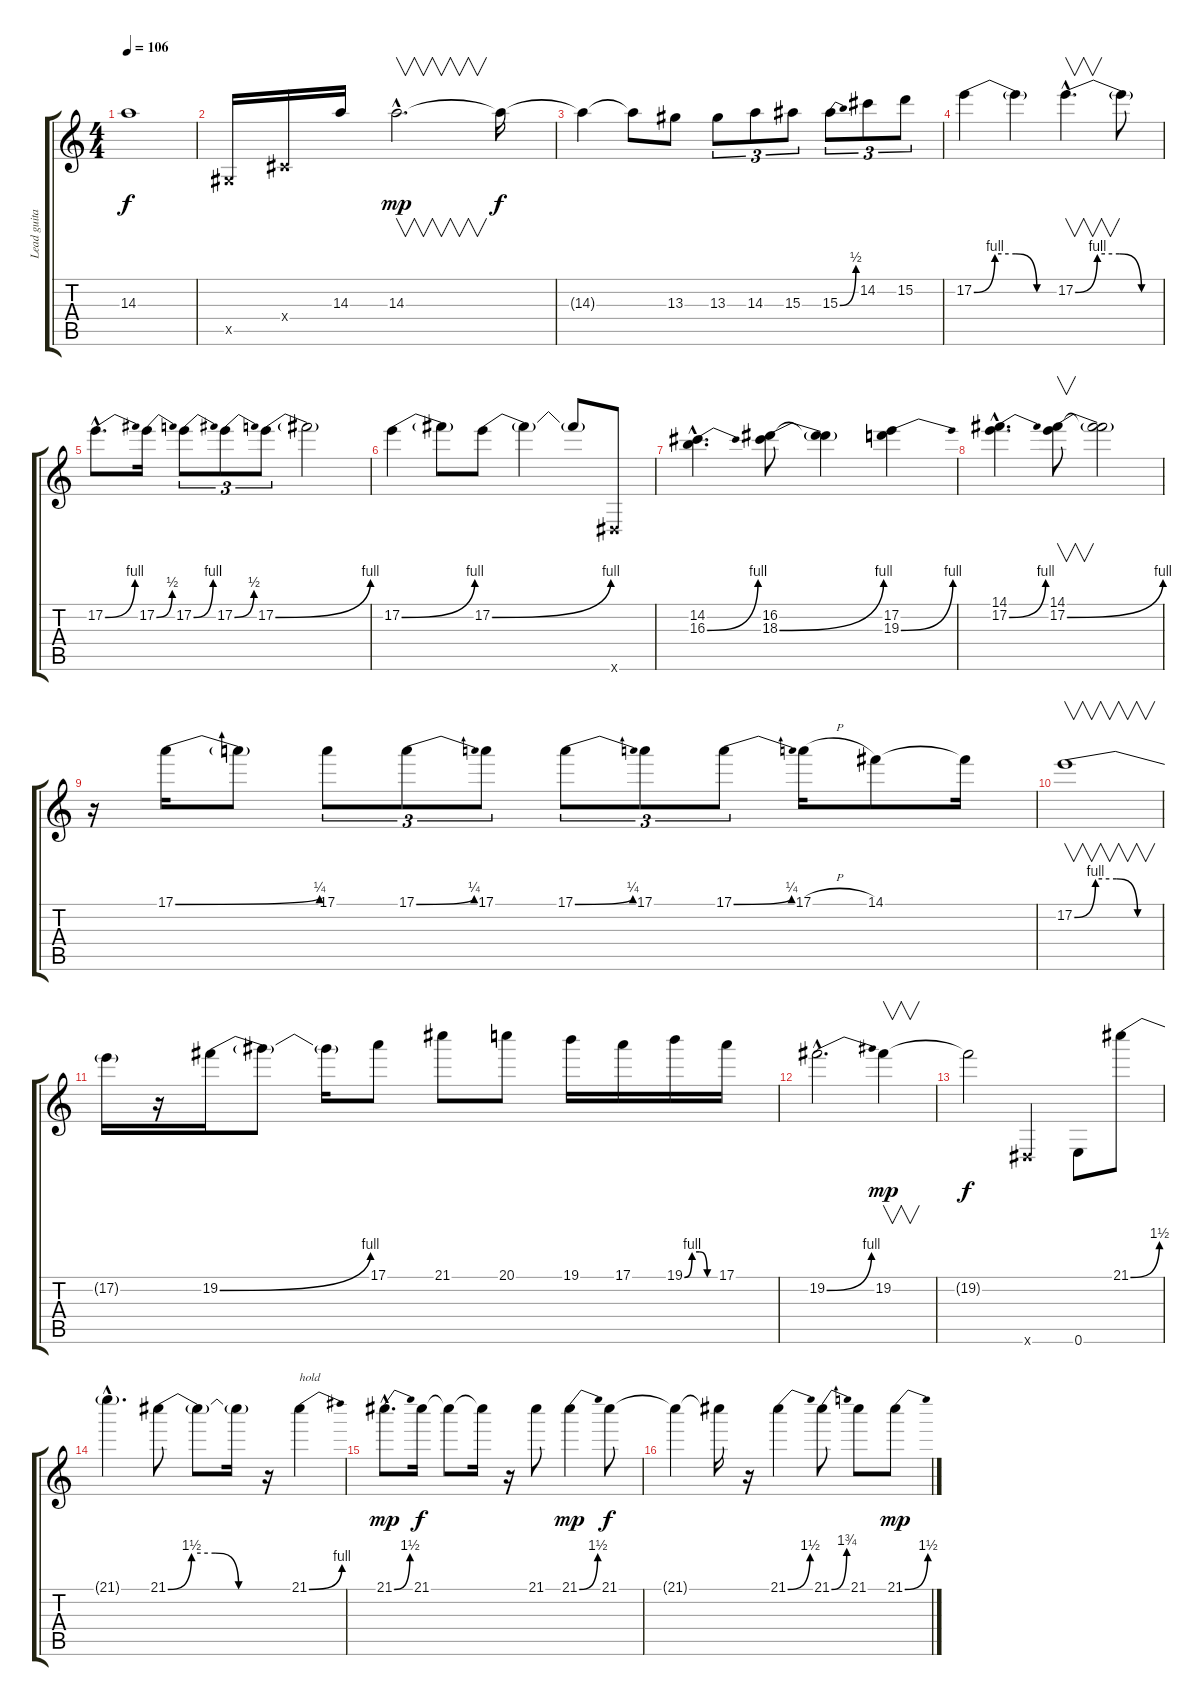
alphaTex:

\track ("Lead guitar" "Lead guita") {instrument distortionguitar}
\staff {score tabs}
\tuning (E4 B3 G3 D3 A2 E2) {hide}
\ts (4 4)
\tempo 106
\clef g2
\ks c
14.3{t}.1{dy f} |
-1.5{x}.16 -1.4{x}.16 14.3.16 14.3{hac}.2{v d dy mp} 14.3{t}.16{dy f} |
14.3{t}.4 14.3{t}.8 13.3.8 13.3.8{tu (3 2)} 14.3.8{tu (3 2)} 15.3.8{tu (3 2)} 15.3{be (bend 0 0 60 2)}.8{tu (3 2)} 14.2.8{tu (3 2)} 15.2.8{tu (3 2)} |
17.2{be (custom 0 0 15 4 30 4 45 0 60 0)}.4 17.2{t}.4 17.2{be (custom 0 0 15 4 30 4 45 0 60 0) hac}.4{v d} 17.2{t}.8 |
17.2{be (bend 0 0 60 4) hac}.8{d} 17.2{be (bend 0 0 60 2)}.16 17.2{be (bend 0 0 60 4)}.8{tu (3 2)} 17.2{be (bend 0 0 60 2)}.8{tu (3 2)} 17.2{be (bend 0 0 60 4)}.8{tu (3 2)} 17.2{t}.2 |
17.2{be (bend 0 0 60 4)}.4 17.2{t}.8 17.2{be (bend 0 0 60 4)}.8 17.2{t}.4 17.2{t}.8 -1.6{x}.8 |
(14.2{hac} 16.3{be (bend 0 0 60 4) hac}).4{d} (16.2 18.3{be (bend 0 0 60 4)}).8 (16.2{t} 18.3{t}).4 (17.2 19.3{be (bend 0 0 60 4)}).4 |
(14.1{hac} 17.2{be (bend 0 0 60 4) hac}).4{d} (14.1 17.2{be (bend 0 0 60 4)}).8{v} (14.1{t} 17.2{t}).2 |
r.16 17.1{be (bend 0 0 60 1)}.16 17.1{t}.8 17.1.8{tu (3 2)} 17.1{be (bend 0 0 60 1)}.8{tu (3 2)} 17.1.8{tu (3 2)} 17.1{be (bend 0 0 60 1)}.8{tu (3 2)} 17.1.8{tu (3 2)} 17.1{be (bend 0 0 60 1)}.8{tu (3 2)} 17.1{h}.16 14.1.8 14.1{t}.16 |
17.2{be (custom 0 0 15 4 30 4 45 0 60 0)}.1{v} |
17.2{t}.16 r.16 19.2{be (bend 0 0 60 4)}.16 19.2{t}.8 19.2{t}.16 17.1.8 21.1.8 20.1.8 19.1.16 17.1.16 19.1{be (custom 0 0 15 4 30 4 45 0 60 0)}.16 17.1.16 |
19.2{be (bend 0 0 60 4) hac}.2{d} 19.2.4{v dy mp} |
19.2{t}.2{dy f} -1.6{x}.4 0.6.8 21.1{be (bend 0 0 60 6)}.8 |
21.1{hac t}.4{d} 21.1{be (custom 0 0 15 6 30 6 45 0 60 0)}.8 21.1{t}.8 21.1{t}.16 r.16 21.1{be (bend 0 0 60 4)}.4{txt "hold"} |
21.1{be (bend 0 0 60 6) hac}.8{d dy mp} 21.1.16{dy f} 21.1{t}.8 21.1{t}.16 r.16 21.1.8 21.1{be (bend 0 0 60 6)}.4{dy mp} 21.1.8{dy f} |
21.1{t}.4 21.1{t}.16 r.16 21.1{be (bend 0 0 60 6)}.4 21.1{be (bend 0 0 60 7)}.8 21.1.8 21.1{be (bend 0 0 60 6)}.8{dy mp}
